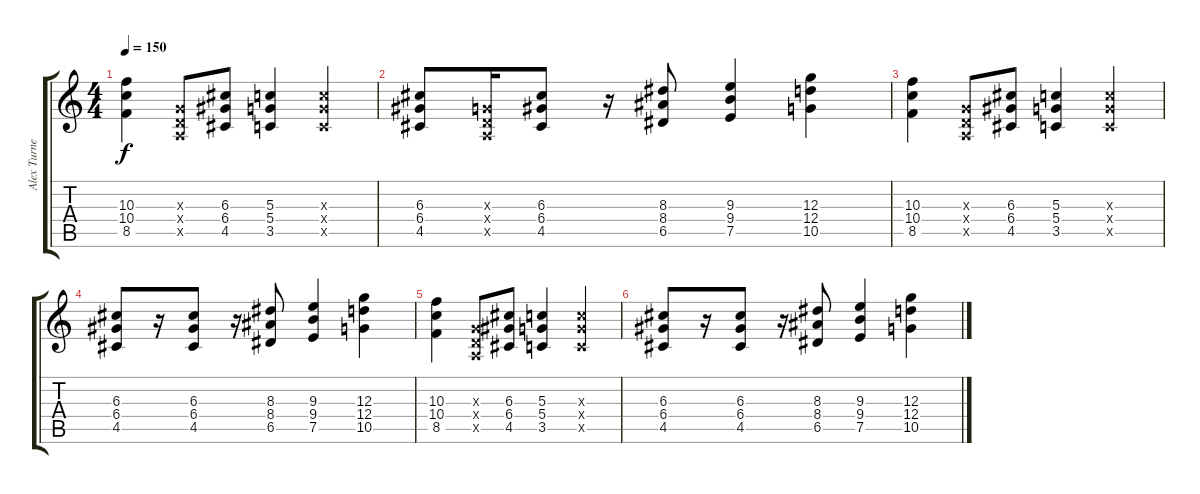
\track ("Alex Turner" "Alex Turne") {instrument distortionguitar}
\staff {score tabs}
\tuning (E4 B3 G3 D3 A2 E2) {hide}
\ts (4 4)
\tempo 150
\clef g2
\ks c
(10.3 10.4 8.5).4{dy f} (0.3{x} 0.4{x} 0.5{x}).8 (6.3 6.4 4.5).8 (5.3 5.4 3.5).4 (5.3{x} 5.4{x} 3.5{x}).4 |
(6.3 6.4 4.5).8 (0.3{x} 0.4{x} 0.5{x}).16 (6.3 6.4 4.5).8 r.16 (8.3 8.4 6.5).8 (9.3 9.4 7.5).4 (12.3 12.4 10.5).4 |
(10.3 10.4 8.5).4 (0.3{x} 0.4{x} 0.5{x}).8 (6.3 6.4 4.5).8 (5.3 5.4 3.5).4 (5.3{x} 5.4{x} 3.5{x}).4 |
(6.3 6.4 4.5).8 r.16 (6.3 6.4 4.5).8 r.16 (8.3 8.4 6.5).8 (9.3 9.4 7.5).4 (12.3 12.4 10.5).4 |
(10.3 10.4 8.5).4 (0.3{x} 0.4{x} 0.5{x}).8 (6.3 6.4 4.5).8 (5.3 5.4 3.5).4 (5.3{x} 5.4{x} 3.5{x}).4 |
(6.3 6.4 4.5).8 r.16 (6.3 6.4 4.5).8 r.16 (8.3 8.4 6.5).8 (9.3 9.4 7.5).4 (12.3 12.4 10.5).4
